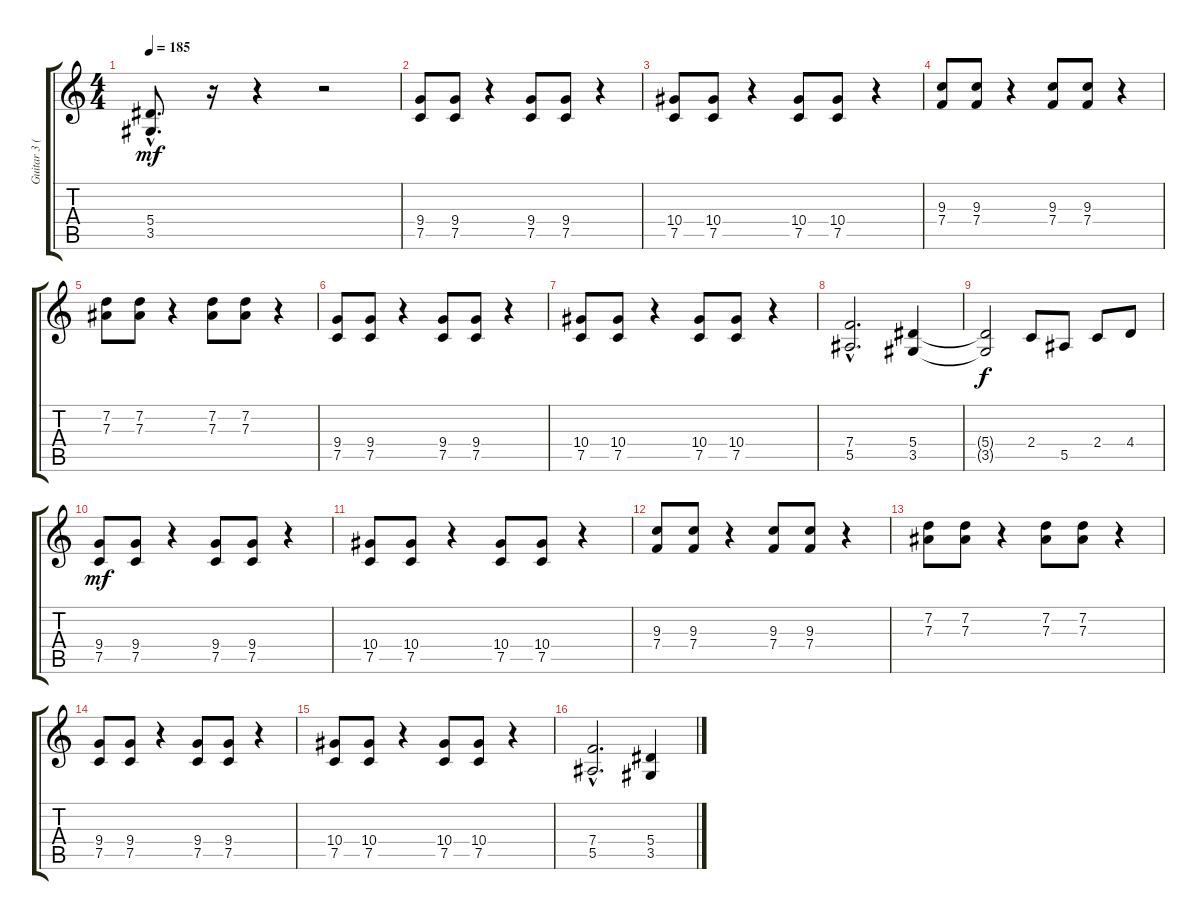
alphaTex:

\track ("Guitar 3 (Rhytm)" "Guitar 3 (") {instrument distortionguitar}
\staff {score tabs}
\tuning (C4 G3 Eb3 Bb2 F2 C2) {hide}
\ts (4 4)
\tempo 185
\clef g2
\ks c
(5.4{hac} 3.5{hac}).8{d dy mf} r.16 r.4 r.2 |
(9.4 7.5).8 (9.4 7.5).8 r.4 (9.4 7.5).8 (9.4 7.5).8 r.4 |
(10.4 7.5).8 (10.4 7.5).8 r.4 (10.4 7.5).8 (10.4 7.5).8 r.4 |
(9.3 7.4).8 (9.3 7.4).8 r.4 (9.3 7.4).8 (9.3 7.4).8 r.4 |
(7.2 7.3).8 (7.2 7.3).8 r.4 (7.2 7.3).8 (7.2 7.3).8 r.4 |
(9.4 7.5).8 (9.4 7.5).8 r.4 (9.4 7.5).8 (9.4 7.5).8 r.4 |
(10.4 7.5).8 (10.4 7.5).8 r.4 (10.4 7.5).8 (10.4 7.5).8 r.4 |
(7.4{hac} 5.5{hac}).2{d} (5.4 3.5).4 |
(5.4{t} 3.5{t}).2{dy f} 2.4.8 5.5.8 2.4.8 4.4.8 |
(9.4 7.5).8{dy mf} (9.4 7.5).8 r.4 (9.4 7.5).8 (9.4 7.5).8 r.4 |
(10.4 7.5).8 (10.4 7.5).8 r.4 (10.4 7.5).8 (10.4 7.5).8 r.4 |
(9.3 7.4).8 (9.3 7.4).8 r.4 (9.3 7.4).8 (9.3 7.4).8 r.4 |
(7.2 7.3).8 (7.2 7.3).8 r.4 (7.2 7.3).8 (7.2 7.3).8 r.4 |
(9.4 7.5).8 (9.4 7.5).8 r.4 (9.4 7.5).8 (9.4 7.5).8 r.4 |
(10.4 7.5).8 (10.4 7.5).8 r.4 (10.4 7.5).8 (10.4 7.5).8 r.4 |
(7.4{hac} 5.5{hac}).2{d} (5.4 3.5).4
